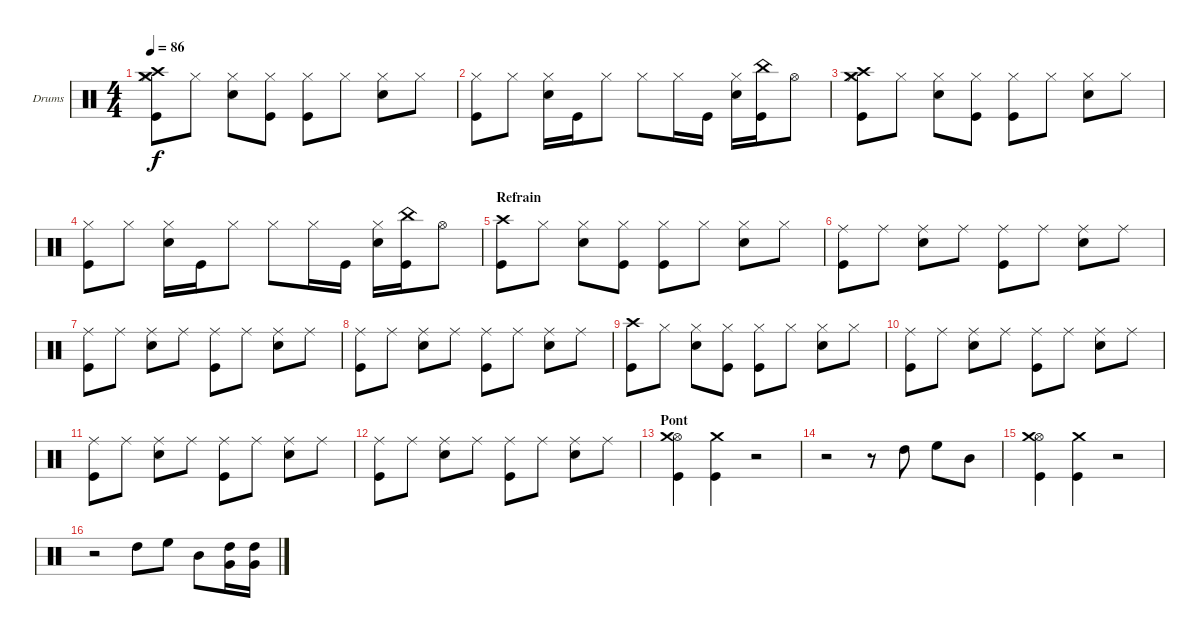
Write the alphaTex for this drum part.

\bracketExtendMode groupsimilarinstruments
\firstSystemTrackNameOrientation horizontal
\otherSystemsTrackNameOrientation horizontal
\track ("Ezrin/Keltner" "Drums") {multiBarRest instrument percussion}
\staff {score}
\articulation defaults
\ts (4 4)
\tempo 86
\clef neutral
\ks c
("Hi-Hat (closed)" "Kick (hit)" "Crash medium (hit)" "Crash high (hit)").8{dy f} "Hi-Hat (closed)".8 ("Snare (hit) 2" "Hi-Hat (closed)").8 ("Hi-Hat (closed)" "Kick (hit)").8 ("Hi-Hat (closed)" "Kick (hit)").8 "Hi-Hat (closed)".8 ("Snare (hit) 2" "Hi-Hat (closed)").8 "Hi-Hat (closed)".8 |
("Hi-Hat (closed)" "Kick (hit)").8 "Hi-Hat (closed)".8 ("Snare (hit) 2" "Hi-Hat (closed)").16 "Kick (hit)".16 "Hi-Hat (closed)".8 "Hi-Hat (closed)".8 "Hi-Hat (closed)".16 "Kick (hit)".16 ("Snare (hit) 2" "Hi-Hat (closed)").16 ("Kick (hit)" "China (hit)").16 "Hi-Hat (open)".8 |
("Hi-Hat (closed)" "Kick (hit)" "Crash medium (hit)" "Crash high (hit)").8 "Hi-Hat (closed)".8 ("Snare (hit) 2" "Hi-Hat (closed)").8 ("Hi-Hat (closed)" "Kick (hit)").8 ("Hi-Hat (closed)" "Kick (hit)").8 "Hi-Hat (closed)".8 ("Snare (hit) 2" "Hi-Hat (closed)").8 "Hi-Hat (closed)".8 |
("Hi-Hat (closed)" "Kick (hit)").8 "Hi-Hat (closed)".8 ("Snare (hit) 2" "Hi-Hat (closed)").16 "Kick (hit)".16 "Hi-Hat (closed)".8 "Hi-Hat (closed)".8 "Hi-Hat (closed)".16 "Kick (hit)".16 ("Snare (hit) 2" "Hi-Hat (closed)").16 ("Kick (hit)" "China (hit)").16 "Hi-Hat (open)".8 |
\section ("" "Refrain")
("Kick (hit)" "Crash high (hit)").8 "Hi-Hat (closed)".8 ("Snare (hit) 2" "Hi-Hat (closed)").8 ("Hi-Hat (closed)" "Kick (hit)").8 ("Hi-Hat (closed)" "Kick (hit)").8 "Hi-Hat (closed)".8 ("Snare (hit) 2" "Hi-Hat (closed)").8 "Hi-Hat (closed)".8 |
("Ride (middle)" "Kick (hit)").8 "Ride (middle)".8 ("Snare (hit) 2" "Ride (middle)").8 "Ride (middle)".8 ("Ride (middle)" "Kick (hit)").8 "Ride (middle)".8 ("Snare (hit) 2" "Ride (middle)").8 "Ride (middle)".8 |
("Ride (middle)" "Kick (hit)").8 "Ride (middle)".8 ("Snare (hit) 2" "Ride (middle)").8 "Ride (middle)".8 ("Ride (middle)" "Kick (hit)").8 "Ride (middle)".8 ("Snare (hit) 2" "Ride (middle)").8 "Ride (middle)".8 |
("Ride (middle)" "Kick (hit)").8 "Ride (middle)".8 ("Snare (hit) 2" "Ride (middle)").8 "Ride (middle)".8 ("Ride (middle)" "Kick (hit)").8 "Ride (middle)".8 ("Snare (hit) 2" "Ride (middle)").8 "Ride (middle)".8 |
("Kick (hit)" "Crash high (hit)").8 "Hi-Hat (closed)".8 ("Snare (hit) 2" "Hi-Hat (closed)").8 ("Hi-Hat (closed)" "Kick (hit)").8 ("Hi-Hat (closed)" "Kick (hit)").8 "Hi-Hat (closed)".8 ("Snare (hit) 2" "Hi-Hat (closed)").8 "Hi-Hat (closed)".8 |
("Ride (middle)" "Kick (hit)").8 "Ride (middle)".8 ("Snare (hit) 2" "Ride (middle)").8 "Ride (middle)".8 ("Ride (middle)" "Kick (hit)").8 "Ride (middle)".8 ("Snare (hit) 2" "Ride (middle)").8 "Ride (middle)".8 |
("Ride (middle)" "Kick (hit)").8 "Ride (middle)".8 ("Snare (hit) 2" "Ride (middle)").8 "Ride (middle)".8 ("Ride (middle)" "Kick (hit)").8 "Ride (middle)".8 ("Snare (hit) 2" "Ride (middle)").8 "Ride (middle)".8 |
("Ride (middle)" "Kick (hit)").8 "Ride (middle)".8 ("Snare (hit) 2" "Ride (middle)").8 "Ride (middle)".8 ("Ride (middle)" "Kick (hit)").8 "Ride (middle)".8 ("Snare (hit) 2" "Ride (middle)").8 "Ride (middle)".8 |
\section ("" "Pont")
("Kick (hit)" "Hi-Hat (open)" "Crash medium (hit)").4 ("Kick (hit)" "Crash medium (hit)").4 r.2 |
r.2 r.8 "High Tom (hit)".8 "High Floor Tom (hit)".8 "Mid Tom (hit)".8 |
("Kick (hit)" "Hi-Hat (open)" "Crash medium (hit)").4 ("Kick (hit)" "Crash medium (hit)").4 r.2 |
r.2 "High Tom (hit)".8 "High Floor Tom (hit)".8 "Mid Tom (hit)".8 ("Very Low Tom (hit)" "High Tom (hit)").16 ("Very Low Tom (hit)" "High Tom (hit)").16
